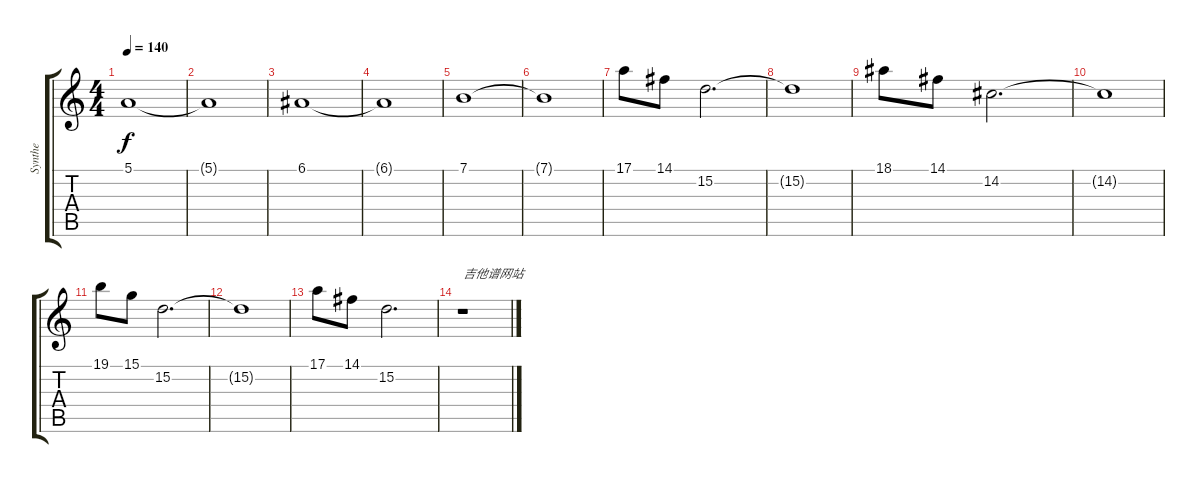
\track ("Synthe" "Synthe") {instrument honkytonkpiano}
\staff {score tabs}
\tuning (E4 B3 G3 D3 A2 E2) {hide}
\ts (4 4)
\tempo 140
\clef g2
\ks c
5.1.1{dy f} |
5.1{t}.1 |
6.1.1 |
6.1{t}.1 |
7.1.1 |
7.1{t}.1 |
17.1.8 14.1.8 15.2.2{d} |
15.2{t}.1 |
18.1.8 14.1.8 14.2.2{d} |
14.2{t}.1 |
19.1.8 15.1.8 15.2.2{d} |
15.2{t}.1 |
17.1.8 14.1.8 15.2.2{d} |
r.1{txt "吉他谱网站"}
